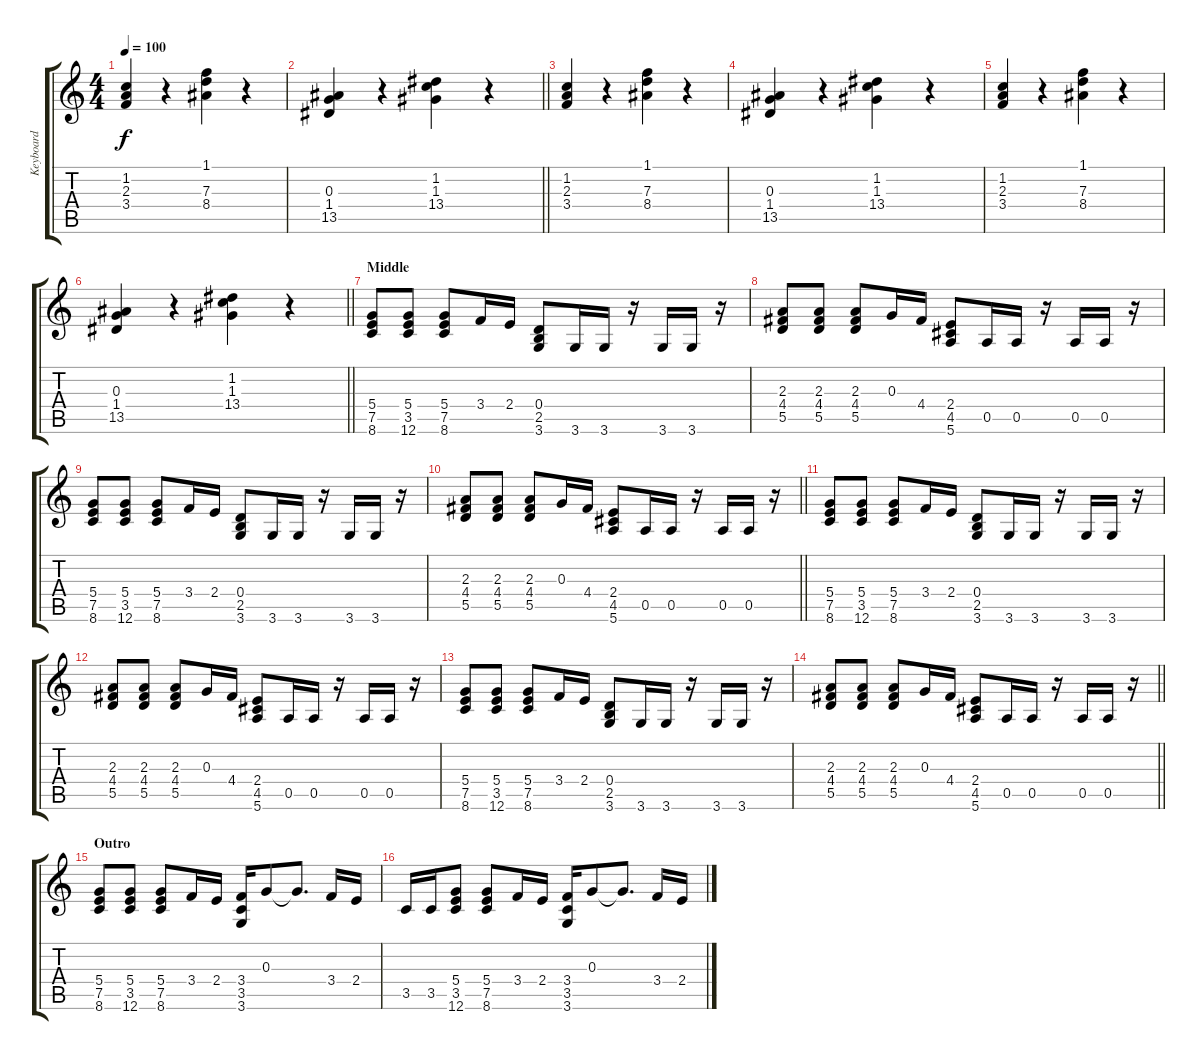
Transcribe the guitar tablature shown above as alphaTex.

\track ("Keyboard" "Keyboard") {instrument lead2sawtooth}
\staff {score tabs}
\tuning (E5 B4 G4 D4 A3 E3) {hide}
\ts (4 4)
\tempo 100
\clef g2
\ks c
(1.2 2.3 3.4).4{dy f} r.4 (1.1 7.3 8.4).4 r.4 |
\barLineRight lightlight
(0.3 1.4 13.5).4 r.4 (1.2 1.3 13.4).4 r.4 |
(1.2 2.3 3.4).4 r.4 (1.1 7.3 8.4).4 r.4 |
(0.3 1.4 13.5).4 r.4 (1.2 1.3 13.4).4 r.4 |
(1.2 2.3 3.4).4 r.4 (1.1 7.3 8.4).4 r.4 |
\barLineRight lightlight
(0.3 1.4 13.5).4 r.4 (1.2 1.3 13.4).4 r.4 |
\section ("" "Middle")
(5.4 7.5 8.6).8 (5.4 3.5 12.6).8 (5.4 7.5 8.6).8 3.4.16 2.4.16 (0.4 2.5 3.6).8 3.6.16 3.6.16 r.16 3.6.16 3.6.16 r.16 |
(2.3 4.4 5.5).8 (2.3 4.4 5.5).8 (2.3 4.4 5.5).8 0.3.16 4.4.16 (2.4 4.5 5.6).8 0.5.16 0.5.16 r.16 0.5.16 0.5.16 r.16 |
(5.4 7.5 8.6).8 (5.4 3.5 12.6).8 (5.4 7.5 8.6).8 3.4.16 2.4.16 (0.4 2.5 3.6).8 3.6.16 3.6.16 r.16 3.6.16 3.6.16 r.16 |
\barLineRight lightlight
(2.3 4.4 5.5).8 (2.3 4.4 5.5).8 (2.3 4.4 5.5).8 0.3.16 4.4.16 (2.4 4.5 5.6).8 0.5.16 0.5.16 r.16 0.5.16 0.5.16 r.16 |
(5.4 7.5 8.6).8 (5.4 3.5 12.6).8 (5.4 7.5 8.6).8 3.4.16 2.4.16 (0.4 2.5 3.6).8 3.6.16 3.6.16 r.16 3.6.16 3.6.16 r.16 |
(2.3 4.4 5.5).8 (2.3 4.4 5.5).8 (2.3 4.4 5.5).8 0.3.16 4.4.16 (2.4 4.5 5.6).8 0.5.16 0.5.16 r.16 0.5.16 0.5.16 r.16 |
(5.4 7.5 8.6).8 (5.4 3.5 12.6).8 (5.4 7.5 8.6).8 3.4.16 2.4.16 (0.4 2.5 3.6).8 3.6.16 3.6.16 r.16 3.6.16 3.6.16 r.16 |
\barLineRight lightlight
(2.3 4.4 5.5).8 (2.3 4.4 5.5).8 (2.3 4.4 5.5).8 0.3.16 4.4.16 (2.4 4.5 5.6).8 0.5.16 0.5.16 r.16 0.5.16 0.5.16 r.16 |
\section ("" "Outro")
(5.4 7.5 8.6).8 (5.4 3.5 12.6).8 (5.4 7.5 8.6).8 3.4.16 2.4.16 (3.4 3.5 3.6).16 0.3.8 0.3{t}.8{d} 3.4.16 2.4.16 |
3.5.16 3.5.16 (5.4 3.5 12.6).8 (5.4 7.5 8.6).8 3.4.16 2.4.16 (3.4 3.5 3.6).16 0.3.8 0.3{t}.8{d} 3.4.16 2.4.16
